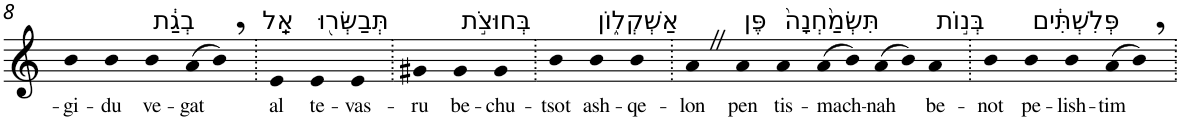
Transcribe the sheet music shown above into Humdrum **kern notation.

**kern	**text
*part1	*part1
*staff1	*staff1
*I"Piano	*
*I'Pno	*
!!LO:PB:g=z
*clefG2	*
*k[]	*
=8	=8
!	!LO:LY:b
4b	-gi-
!	!LO:LY:b
4b	-du
!LO:TX:a:t=בְגַ֔ת	!
!	!LO:LY:b
4b	ve-
!	!LO:LY:b
(8a	-gat
8b,)	.
=9.	=9.
!LO:TX:a:t=אַֽל	!
!	!LO:LY:b
4e	al
!LO:TX:a:t=תְּבַשְּׂר֖וּ	!
!	!LO:LY:b
4e	te-
!	!LO:LY:b
4e	-vas-
=10.	=10.
!	!LO:LY:b
4g#X	-ru
!LO:TX:a:t=בְּחוּצֹ֣ת	!
!	!LO:LY:b
4g#	be-
!	!LO:LY:b
4g#	-chu-
=11.	=11.
!	!LO:LY:b
4b	-tsot
!LO:TX:a:t=אַשְׁקְל֑וֹן	!
!	!LO:LY:b
4b	ash-
!	!LO:LY:b
4b	-qe-
=12.	=12.
!	!LO:LY:b
4aZ	-lon
!LO:TX:a:t=פֶּן	!
!	!LO:LY:b
4a	pen
!LO:TX:a:t=תִּשְׂמַ֙חְנָה֙	!
!	!LO:LY:b
4a	tis-
!	!LO:LY:b
(8a	-mach-
8b)	.
!	!LO:LY:b
(8a	-nah
8b)	.
!LO:TX:a:t=בְּנ֣וֹת	!
!	!LO:LY:b
4a	be-
=13.	=13.
!	!LO:LY:b
4b	-not
!LO:TX:a:t=פְּלִשְׁתִּ֔ים	!
!	!LO:LY:b
4b	pe-
!	!LO:LY:b
4b	-lish-
!	!LO:LY:b
(8a	-tim
8b,)	.
=.	=.
*-	*-
